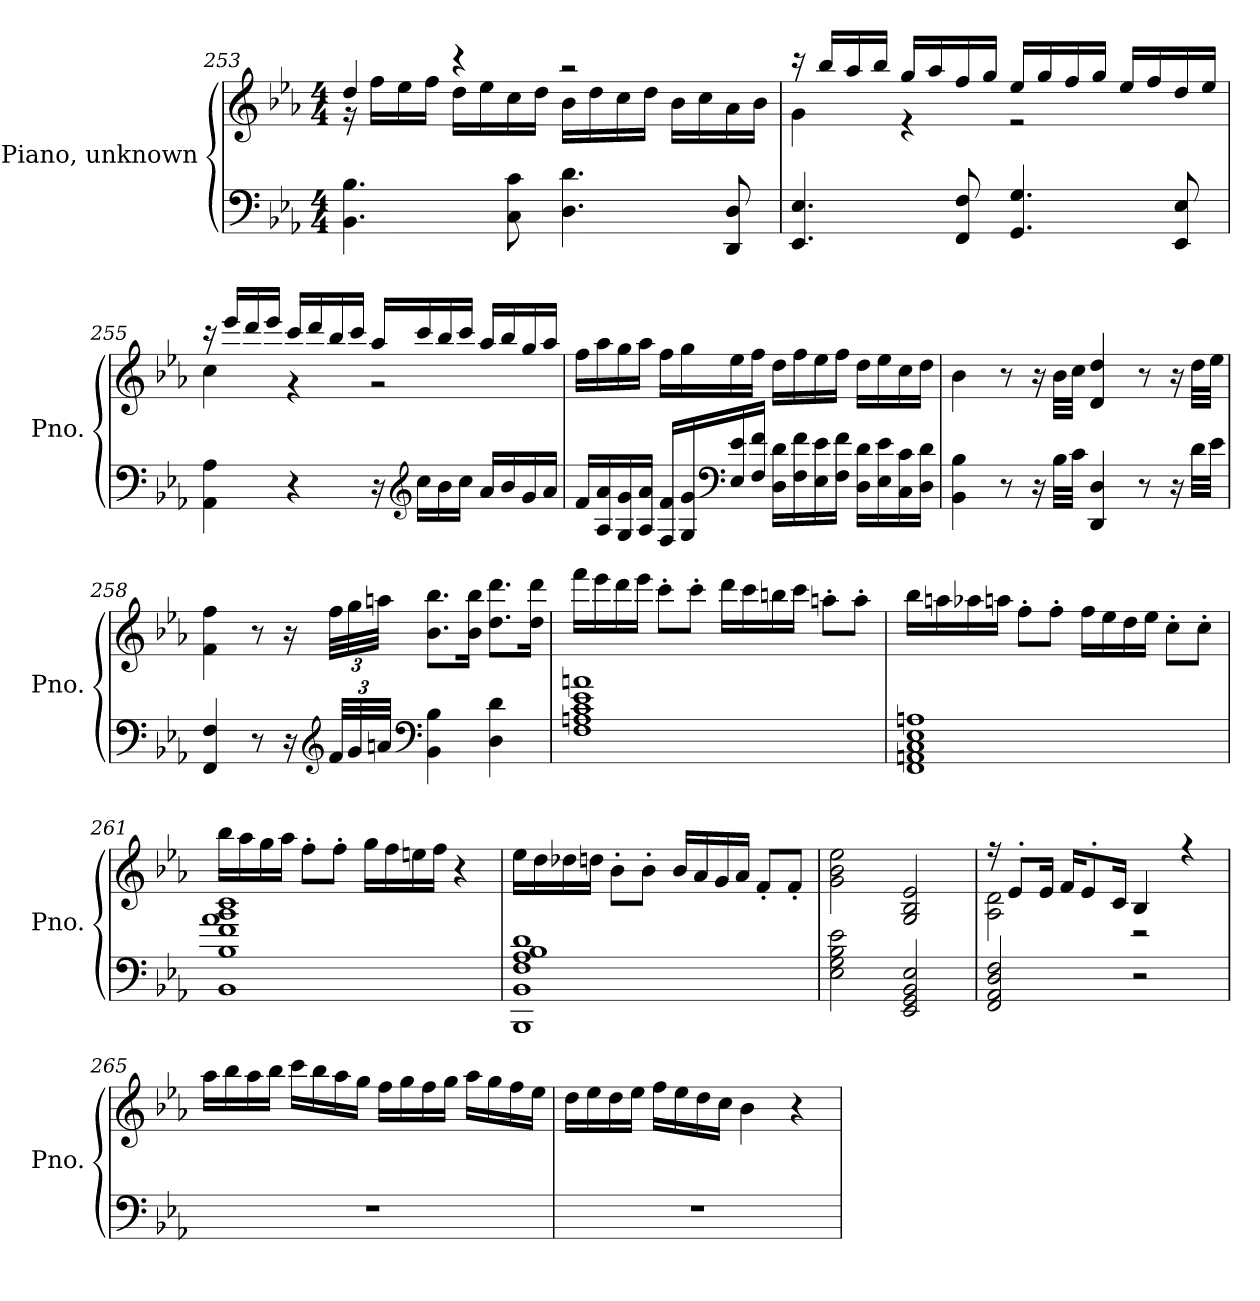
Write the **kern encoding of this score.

**kern	**kern
*part1	*part1
*staff2	*staff1
*I"Piano, unknown	*
*I'Pno.	*
*clefF4	*clefG2
*k[b-e-a-]	*k[b-e-a-]
*M4/4	*M4/4
=253	=253
*	*^
4.BB-\ 4.B-\	4dd/	16r
.	.	16ff\LL
.	.	16ee-\
.	.	16ff\JJ
.	4r	16dd\LL
.	.	16ee-\
8C\ 8c\	.	16cc\
.	.	16dd\JJ
4.D\ 4.d\	2r	16b-\LL
.	.	16dd\
.	.	16cc\
.	.	16dd\JJ
.	.	16b-\LL
.	.	16cc\
8DD/ 8D/	.	16a-\
.	.	16b-\JJ
!!LO:LB:g=z	!!
=254	=254	=254
4.EE-/ 4.E-/	16r	4g\
.	16bb-/LL	.
.	16aa-/	.
.	16bb-/JJ	.
.	16gg/LL	4r
.	16aa-/	.
8FF/ 8F/	16ff/	.
.	16gg/JJ	.
4.GG/ 4.G/	16ee-/LL	2r
.	16gg/	.
.	16ff/	.
.	16gg/JJ	.
.	16ee-/LL	.
.	16ff/	.
8EE-/ 8E-/	16dd/	.
.	16ee-/JJ	.
=255	=255	=255
4AA-\ 4A-\	16r	4cc\
.	16eee-/LL	.
.	16ddd/	.
.	16eee-/JJ	.
4r	16ccc/LL	4r
.	16ddd/	.
.	16bb-/	.
.	16ccc/JJ	.
16r	16aa-/LL	2r
*clefG2	*	*
16cc\LL	16ccc/	.
16b-\	16bb-/	.
16cc\JJ	16ccc/JJ	.
16a-/LL	16aa-/LL	.
16b-/	16bb-/	.
16g/	16gg/	.
16a-/JJ	16aa-/JJ	.
*	*v	*v
!!LO:LB:g=z
=256	=256
16f/LL	16ff\LL
16A-/ 16a-/	16aa-\
16G/ 16g/	16gg\
16A-/ 16a-/JJ	16aa-\JJ
16F/ 16f/LL	16ff\LL
16G/ 16g/	16gg\
*clefF4	*
16E-/ 16e-/	16ee-\
16F/ 16f/JJ	16ff\JJ
16D\ 16d\LL	16dd\LL
16F\ 16f\	16ff\
16E-\ 16e-\	16ee-\
16F\ 16f\JJ	16ff\JJ
16D\ 16d\LL	16dd\LL
16E-\ 16e-\	16ee-\
16C\ 16c\	16cc\
16D\ 16d\JJ	16dd\JJ
=257	=257
4BB-\ 4B-\	4b-\
8r	8r
16r	16r
32B-\LLL	32b-\LLL
32c\JJJ	32cc\JJJ
4DD/ 4D/	4d/ 4dd/
8r	8r
16r	16r
32d\LLL	32dd\LLL
32e-\JJJ	32ee-\JJJ
!!LO:PB:g=z
=258	=258
4FF/ 4F/	4f\ 4ff\
8r	8r
16r	16r
*clefG2	*
*Xbrackettup	*Xbrackettup
48f/LLL	48ff\LLL
48g/	48gg\
48an/JJJ	48aan\JJJ
*clefF4	*
4BB-\ 4B-\	8.b-\ 8.bb-\L
.	16b-\ 16bb-\Jk
4D\ 4d\	8.dd\ 8.ddd\L
.	16dd\ 16ddd\Jk
=259	=259
1F 1An 1c 1e- 1an	16fff\LL
.	16eee-\
.	16ddd\
.	16eee-\JJ
.	8ccc'\L
.	8ccc'\J
.	16ddd\LL
.	16ccc\
.	16bbn\
.	16ccc\JJ
.	8aan'\L
.	8aa'\J
!!LO:LB:g=z
=260	=260
1FF 1AAn 1C 1E- 1An	16bb-\LL
.	16aan\
.	16aa-X\
.	16aan\JJ
.	8ff'\L
.	8ff'\J
.	16ff\LL
.	16ee-\
.	16dd\
.	16ee-\JJ
.	8cc'\L
.	8cc'\J
=261	=261
1BB- 1B- 1f 1a- 1b- 1dd	16bb-\LL
.	16aa-\
.	16gg\
.	16aa-\JJ
.	8ff'\L
.	8ff'\J
.	16gg\LL
.	16ff\
.	16een\
.	16ff\JJ
.	4r
=262	=262
1BBB- 1BB- 1F 1A- 1B- 1d	16ee-\LL
.	16dd\
.	16dd-X\
.	16ddn\JJ
.	8b-'\L
.	8b-'\J
.	16b-/LL
.	16a-/
.	16g/
.	16a-/JJ
.	8f'/L
.	8f'/J
=263	=263
2E-\ 2G\ 2B-\ 2e-\	2g\ 2b-\ 2ee-\
2EE-/ 2GG/ 2BB-/ 2E-/	2G/ 2B-/ 2e-/
!!LO:LB:g=z
=264	=264
*	*^
2FF/ 2AA-/ 2D/ 2F/	16r	2A-\ 2d\
.	8e-'/L	.
.	16e-/Jk	.
.	16f/KL	.
.	8e-'/	.
.	16c/Jk	.
2r	4B-/	2r
.	4r	.
*	*v	*v
=265	=265
1r	16aa-\LL
.	16bb-\
.	16aa-\
.	16bb-\JJ
.	16ccc\LL
.	16bb-\
.	16aa-\
.	16gg\JJ
.	16ff\LL
.	16gg\
.	16ff\
.	16gg\JJ
.	16aa-\LL
.	16gg\
.	16ff\
.	16ee-\JJ
=266	=266
1r	16dd\LL
.	16ee-\
.	16dd\
.	16ee-\JJ
.	16ff\LL
.	16ee-\
.	16dd\
.	16cc\JJ
.	4b-\
.	4r
=	=
*-	*-
